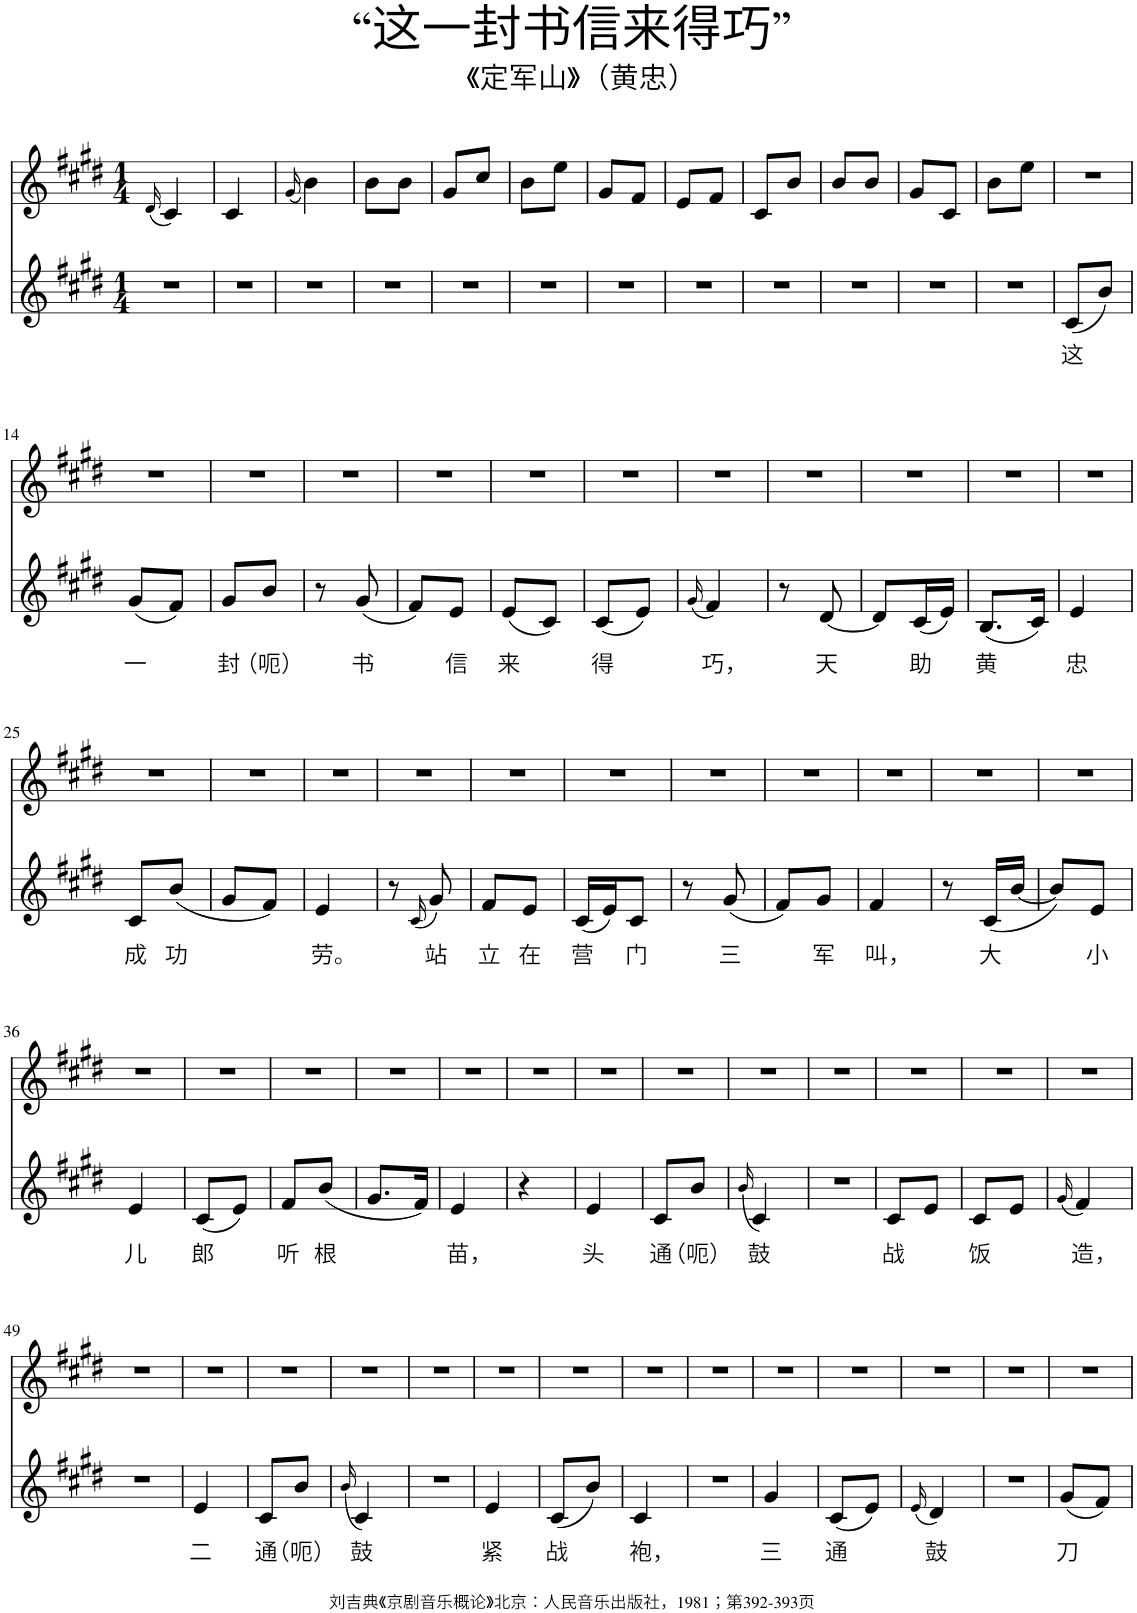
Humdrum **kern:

**kern	**text	**kern
*part2	*part2	*part1
*staff2	*staff2	*staff1
*I"Piano	*	*I"Piano
*I'Pno	*	*I'Pno
*clefG2	*	*clefG2
*k[f#c#g#d#]	*	*k[f#c#g#d#]
*M1/4	*	*M1/4
=1	=1	=1
.	.	(16qd#/
4r	.	4c#/)
=2	=2	=2
4r	.	4c#/
=3	=3	=3
.	.	(16qg#/
4r	.	4b\)
=4	=4	=4
4r	.	8b\L
.	.	8b\J
=5	=5	=5
4r	.	8g#/L
.	.	8cc#/J
=6	=6	=6
4r	.	8b\L
.	.	8ee\J
=7	=7	=7
4r	.	8g#/L
.	.	8f#/J
=8	=8	=8
4r	.	8e/L
.	.	8f#/J
=9	=9	=9
4r	.	8c#/L
.	.	8b/J
=10	=10	=10
4r	.	8b/L
.	.	8b/J
=11	=11	=11
4r	.	8g#/L
.	.	8c#/J
=12	=12	=12
4r	.	8b\L
.	.	8ee\J
=13	=13	=13
!	!LO:LY:b	!
(8c#/L	这	4r
8b/J)	.	.
!!LO:LB:g=z
=14	=14	=14
!	!LO:LY:b	!
(8g#/L	一	4r
8f#/J)	.	.
=15	=15	=15
!	!LO:LY:b	!
8g#/L	封	4r
!	!LO:LY:b	!
8b/J	（呃）	.
=16	=16	=16
8r	.	4r
!	!LO:LY:b	!
(8g#/	书	.
=17	=17	=17
8f#/L)	.	4r
!	!LO:LY:b	!
8e/J	信	.
=18	=18	=18
!	!LO:LY:b	!
(8e/L	来	4r
8c#/J)	.	.
=19	=19	=19
!	!LO:LY:b	!
(8c#/L	得	4r
8e/J)	.	.
=20	=20	=20
(16qg#/	.	.
!	!LO:LY:b	!
4f#/)	巧，	4r
=21	=21	=21
8r	.	4r
!	!LO:LY:b	!
[8d#/	天	.
=22	=22	=22
8d#/L]	.	4r
!	!LO:LY:b	!
(16c#/L	助	.
16e/JJ)	.	.
=23	=23	=23
!	!LO:LY:b	!
(8.B/L	黄	4r
16c#/Jk)	.	.
=24	=24	=24
!	!LO:LY:b	!
4e/	忠	4r
!!LO:LB:g=z
=25	=25	=25
!	!LO:LY:b	!
8c#/L	成	4r
!	!LO:LY:b	!
(8b/J	功	.
=26	=26	=26
8g#/L	.	4r
8f#/J)	.	.
=27	=27	=27
!	!LO:LY:b	!
4e/	劳。	4r
=28	=28	=28
8r	.	4r
(16qc#/	.	.
!	!LO:LY:b	!
8g#/)	站	.
=29	=29	=29
!	!LO:LY:b	!
8f#/L	立	4r
!	!LO:LY:b	!
8e/J	在	.
=30	=30	=30
!	!LO:LY:b	!
(16c#/LL	营	4r
16e/J)	.	.
!	!LO:LY:b	!
8c#/J	门	.
=31	=31	=31
8r	.	4r
!	!LO:LY:b	!
(8g#/	三	.
=32	=32	=32
8f#/L)	.	4r
!	!LO:LY:b	!
8g#/J	军	.
=33	=33	=33
!	!LO:LY:b	!
4f#/	叫，	4r
=34	=34	=34
8r	.	4r
!	!LO:LY:b	!
(16c#/LL	大	.
[16b/JJ	.	.
=35	=35	=35
8b/L])	.	4r
!	!LO:LY:b	!
8e/J	小	.
!!LO:LB:g=z
=36	=36	=36
!	!LO:LY:b	!
4e/	儿	4r
=37	=37	=37
!	!LO:LY:b	!
(8c#/L	郎	4r
8e/J)	.	.
=38	=38	=38
!	!LO:LY:b	!
8f#/L	听	4r
!	!LO:LY:b	!
(8b/J	根	.
=39	=39	=39
8.g#/L	.	4r
16f#/Jk)	.	.
=40	=40	=40
!	!LO:LY:b	!
4e/	苗，	4r
=41	=41	=41
4r	.	4r
=42	=42	=42
!	!LO:LY:b	!
4e/	头	4r
=43	=43	=43
!	!LO:LY:b	!
8c#/L	通	4r
!	!LO:LY:b	!
8b/J	（呃）	.
=44	=44	=44
(16qb/	.	.
!	!LO:LY:b	!
4c#/)	鼓	4r
=45	=45	=45
4r	.	4r
=46	=46	=46
!	!LO:LY:b	!
8c#/L	战	4r
8e/J	.	.
=47	=47	=47
!	!LO:LY:b	!
8c#/L	饭	4r
8e/J	.	.
=48	=48	=48
(16qg#/	.	.
!	!LO:LY:b	!
4f#/)	造，	4r
!!LO:LB:g=z
=49	=49	=49
4r	.	4r
=50	=50	=50
!	!LO:LY:b	!
4e/	二	4r
=51	=51	=51
!	!LO:LY:b	!
8c#/L	通	4r
!	!LO:LY:b	!
8b/J	（呃）	.
=52	=52	=52
(16qb/	.	.
!	!LO:LY:b	!
4c#/)	鼓	4r
=53	=53	=53
4r	.	4r
=54	=54	=54
!	!LO:LY:b	!
4e/	紧	4r
=55	=55	=55
!	!LO:LY:b	!
(8c#/L	战	4r
8b/J)	.	.
=56	=56	=56
!	!LO:LY:b	!
4c#/	袍，	4r
=57	=57	=57
4r	.	4r
=58	=58	=58
!	!LO:LY:b	!
4g#/	三	4r
=59	=59	=59
!	!LO:LY:b	!
(8c#/L	通	4r
8e/J)	.	.
=60	=60	=60
(16qe/	.	.
!	!LO:LY:b	!
4d#/)	鼓	4r
=61	=61	=61
4r	.	4r
=62	=62	=62
!	!LO:LY:b	!
(8g#/L	刀	4r
8f#/J)	.	.
=	=	=
*-	*-	*-
